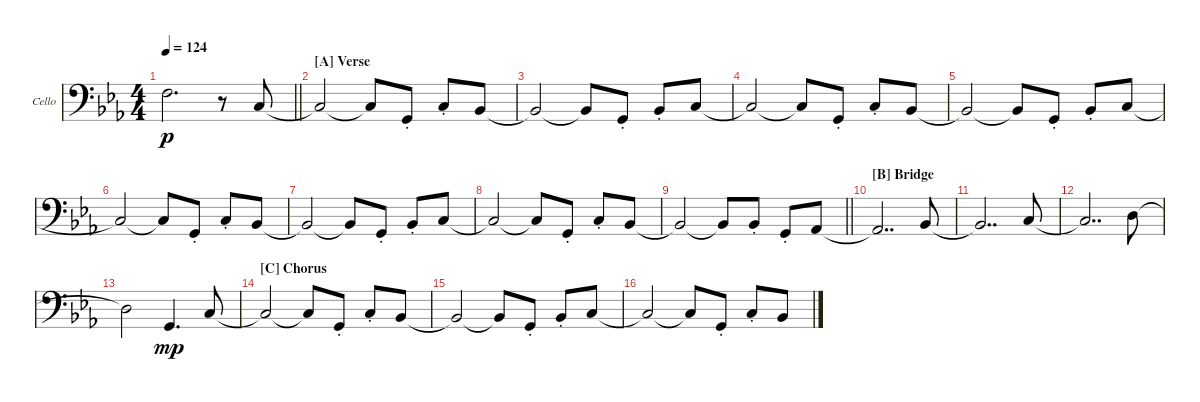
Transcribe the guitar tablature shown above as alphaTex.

\bracketExtendMode groupsimilarinstruments
\firstSystemTrackNameOrientation horizontal
\otherSystemsTrackNameOrientation horizontal
\track ("Celloensemble" "Cello") {instrument cello}
\staff {score}
\tuning (A3 D3 G2 C2)
\ts (4 4)
\tempo 124
\clef f4
\barLineRight lightlight
\ks cminor
10.3{t}.2{d dy p} r.8 5.3.8 |
\section ("A" "Verse")
5.3{t}.2 5.3{t}.8 7.4{st}.8 5.3{st}.8 3.3.8 |
3.3{t}.2 3.3{t}.8 0.3{st}.8 3.3{st}.8 5.3.8 |
5.3{t}.2 5.3{t}.8 7.4{st}.8 5.3{st}.8 3.3.8 |
3.3{t}.2 3.3{t}.8 7.4{st}.8 10.4{st}.8 12.4.8 |
12.4{t}.2 12.4{t}.8 7.4{st}.8 5.3{st}.8 3.3.8 |
3.3{t}.2 3.3{t}.8 0.3{st}.8 3.3{st}.8 5.3.8 |
5.3{t}.2 5.3{t}.8 7.4{st}.8 5.3{st}.8 3.3.8 |
\barLineRight lightlight
3.3{t}.2 3.3{t}.8 10.4{st}.8 7.4{st}.8 8.4.8 |
\section ("B" "Bridge")
8.4{t}.2{dd} 10.4.8 |
10.4{t}.2{dd} 12.4.8 |
12.4{t}.2{dd} 14.4.8 |
14.4{t}.2 7.4.4{d dy mp} 12.4.8 |
\section ("C" "Chorus")
12.4{t}.2 12.4{t}.8 7.4{st}.8 5.3{st}.8 3.3.8 |
3.3{t}.2 3.3{t}.8 0.3{st}.8 3.3{st}.8 5.3.8 |
5.3{t}.2 5.3{t}.8 7.4{st}.8 5.3{st}.8 3.3.8
